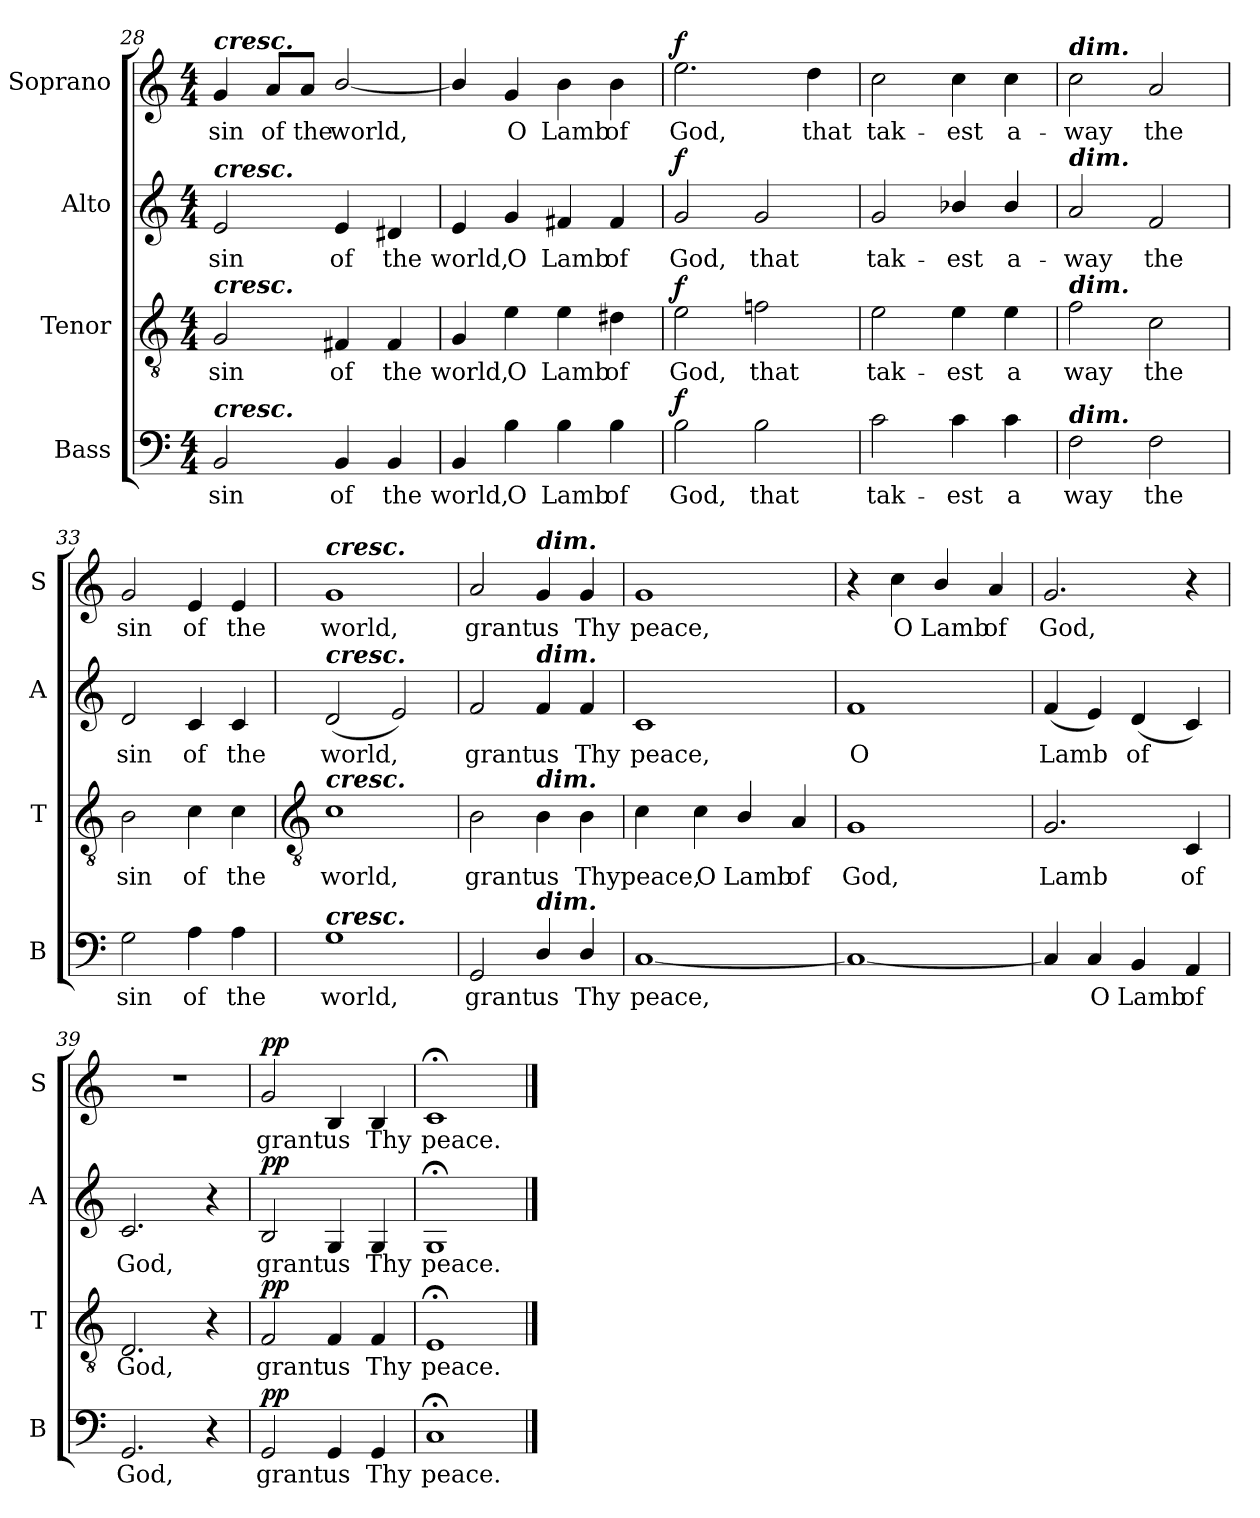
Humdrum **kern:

**kern	**text	**dynam	**kern	**text	**dynam	**kern	**text	**dynam	**kern	**text	**dynam
*part4	*part4	*part4	*part3	*part3	*part3	*part2	*part2	*part2	*part1	*part1	*part1
*staff4	*staff4	*staff4	*staff3	*staff3	*staff3	*staff2	*staff2	*staff2	*staff1	*staff1	*staff1
*I"Bass	*	*	*I"Tenor	*	*	*I"Alto	*	*	*I"Soprano	*	*
*I'B	*	*	*I'T	*	*	*I'A	*	*	*I'S	*	*
*clefF4	*	*	*clefGv2	*	*	*clefG2	*	*	*clefG2	*	*
*k[]	*	*	*k[]	*	*	*k[]	*	*	*k[]	*	*
*C:	*	*	*C:	*	*	*C:	*	*	*C:	*	*
*M4/4	*	*	*M4/4	*	*	*M4/4	*	*	*M4/4	*	*
=28	=28	=28	=28	=28	=28	=28	=28	=28	=28	=28	=28
!	!	!	!	!	!	!	!	!	!LO:TX:a:Bi:t=cresc.	!	!
!	!	!	!	!	!	!LO:TX:a:Bi:t=cresc.	!	!	!	!	!
!	!	!	!LO:TX:a:Bi:t=cresc.	!	!	!	!	!	!	!	!
!LO:TX:a:Bi:t=cresc.	!	!	!	!	!	!	!	!	!	!	!
!	!LO:LY:b	!	!	!LO:LY:b	!	!	!LO:LY:b	!	!	!LO:LY:b	!
2BB	sin	.	2G	sin	.	2e	sin	.	4g	sin	.
!	!	!	!	!	!	!	!	!	!	!LO:LY:b	!
.	.	.	.	.	.	.	.	.	8a/L	of	.
!	!	!	!	!	!	!	!	!	!	!LO:LY:b	!
.	.	.	.	.	.	.	.	.	8a/J	the	.
!	!LO:LY:b	!	!	!LO:LY:b	!	!	!LO:LY:b	!	!	!LO:LY:b	!
4BB	of	.	4F#X	of	.	4e	of	.	[2b/	world,	.
!	!LO:LY:b	!	!	!LO:LY:b	!	!	!LO:LY:b	!	!	!	!
4BB	the	.	4F#	the	.	4d#X	the	.	.	.	.
=29	=29	=29	=29	=29	=29	=29	=29	=29	=29	=29	=29
!	!LO:LY:b	!	!	!LO:LY:b	!	!	!LO:LY:b	!	!	!	!
4BB	world,	.	4G	world,	.	4e	world,	.	4b/]	.	.
!	!LO:LY:b	!	!	!LO:LY:b	!	!	!LO:LY:b	!	!	!LO:LY:b	!
4B	O	.	4e	O	.	4g	O	.	4g	O	.
!	!LO:LY:b	!	!	!LO:LY:b	!	!	!LO:LY:b	!	!	!LO:LY:b	!
4B	Lamb	.	4e	Lamb	.	4f#X	Lamb	.	4b	Lamb	.
!	!LO:LY:b	!	!	!LO:LY:b	!	!	!LO:LY:b	!	!	!LO:LY:b	!
4B	of	.	4d#X	of	.	4f#	of	.	4b	of	.
=30	=30	=30	=30	=30	=30	=30	=30	=30	=30	=30	=30
!	!LO:LY:b	!LO:DY:b	!	!LO:LY:b	!LO:DY:b	!	!LO:LY:b	!LO:DY:b	!	!LO:LY:b	!LO:DY:b
2B	God,	f	2e	God,	f	2g	God,	f	2.ee	God,	f
!	!LO:LY:b	!	!	!LO:LY:b	!	!	!LO:LY:b	!	!	!	!
2B	that	.	2fn	that	.	2g	that	.	.	.	.
!	!	!	!	!	!	!	!	!	!	!LO:LY:b	!
.	.	.	.	.	.	.	.	.	4dd	that	.
=31	=31	=31	=31	=31	=31	=31	=31	=31	=31	=31	=31
!	!LO:LY:b	!	!	!LO:LY:b	!	!	!LO:LY:b	!	!	!LO:LY:b	!
2c	tak-	.	2e	tak-	.	2g	tak-	.	2cc	tak-	.
!	!LO:LY:b	!	!	!LO:LY:b	!	!	!LO:LY:b	!	!	!LO:LY:b	!
4c	-est	.	4e	-est	.	4b-X/	-est	.	4cc	-est	.
!	!LO:LY:b	!	!	!LO:LY:b	!	!	!LO:LY:b	!	!	!LO:LY:b	!
4c	-a	.	4e	-a	.	4b-/	a-	.	4cc	a-	.
=32	=32	=32	=32	=32	=32	=32	=32	=32	=32	=32	=32
!	!	!	!	!	!	!	!	!	!LO:TX:a:Bi:t=dim.	!	!
!	!	!	!	!	!	!LO:TX:a:Bi:t=dim.	!	!	!	!	!
!	!	!	!LO:TX:a:Bi:t=dim.	!	!	!	!	!	!	!	!
!LO:TX:a:Bi:t=dim.	!	!	!	!	!	!	!	!	!	!	!
!	!LO:LY:b	!	!	!LO:LY:b	!	!	!LO:LY:b	!	!	!LO:LY:b	!
2F	way	.	2f	way	.	2a	-way	.	2cc	-way	.
!	!LO:LY:b	!	!	!LO:LY:b	!	!	!LO:LY:b	!	!	!LO:LY:b	!
2F	the	.	2c	the	.	2f	the	.	2a	the	.
=33	=33	=33	=33	=33	=33	=33	=33	=33	=33	=33	=33
!	!LO:LY:b	!	!	!LO:LY:b	!	!	!LO:LY:b	!	!	!LO:LY:b	!
2G	sin	.	2B	sin	.	2d	sin	.	2g	sin	.
!	!LO:LY:b	!	!	!LO:LY:b	!	!	!LO:LY:b	!	!	!LO:LY:b	!
4A	of	.	4c	of	.	4c	of	.	4e	of	.
!	!LO:LY:b	!	!	!LO:LY:b	!	!	!LO:LY:b	!	!	!LO:LY:b	!
4A	the	.	4c	the	.	4c	the	.	4e	the	.
!!LO:LB:g=z
=34	=34	=34	=34	=34	=34	=34	=34	=34	=34	=34	=34
*	*	*	*clefGv2	*	*	*	*	*	*	*	*
!	!	!	!	!	!	!	!	!	!LO:TX:a:Bi:t=cresc.	!	!
!	!	!	!	!	!	!LO:TX:a:Bi:t=cresc.	!	!	!	!	!
!	!	!	!LO:TX:a:Bi:t=cresc.	!	!	!	!	!	!	!	!
!LO:TX:a:Bi:t=cresc.	!	!	!	!	!	!	!	!	!	!	!
!	!LO:LY:b	!	!	!LO:LY:b	!	!	!LO:LY:b	!	!	!LO:LY:b	!
1G	world,	.	1c	world,	.	(<2d	world,	.	1g	world,	.
.	.	.	.	.	.	2e)	.	.	.	.	.
=35	=35	=35	=35	=35	=35	=35	=35	=35	=35	=35	=35
!	!LO:LY:b	!	!	!LO:LY:b	!	!	!LO:LY:b	!	!	!LO:LY:b	!
2GG	grant	.	2B	grant	.	2f	grant	.	2a	grant	.
!	!	!	!	!	!	!	!	!	!LO:TX:a:Bi:t=dim.	!	!
!	!	!	!	!	!	!LO:TX:a:Bi:t=dim.	!	!	!	!	!
!	!	!	!LO:TX:a:Bi:t=dim.	!	!	!	!	!	!	!	!
!LO:TX:a:Bi:t=dim.	!	!	!	!	!	!	!	!	!	!	!
!	!LO:LY:b	!	!	!LO:LY:b	!	!	!LO:LY:b	!	!	!LO:LY:b	!
4D/	us	.	4B	us	.	4f	us	.	4g	us	.
!	!LO:LY:b	!	!	!LO:LY:b	!	!	!LO:LY:b	!	!	!LO:LY:b	!
4D/	Thy	.	4B	Thy	.	4f	Thy	.	4g	Thy	.
=36	=36	=36	=36	=36	=36	=36	=36	=36	=36	=36	=36
!	!LO:LY:b	!	!	!LO:LY:b	!	!	!LO:LY:b	!	!	!LO:LY:b	!
[1C	peace,	.	4c	peace,	.	1c	peace,	.	1g	peace,	.
!	!	!	!	!LO:LY:b	!	!	!	!	!	!	!
.	.	.	4c	O	.	.	.	.	.	.	.
!	!	!	!	!LO:LY:b	!	!	!	!	!	!	!
.	.	.	4B/	Lamb	.	.	.	.	.	.	.
!	!	!	!	!LO:LY:b	!	!	!	!	!	!	!
.	.	.	4A	of	.	.	.	.	.	.	.
=37	=37	=37	=37	=37	=37	=37	=37	=37	=37	=37	=37
!	!	!	!	!LO:LY:b	!	!	!LO:LY:b	!	!	!	!
1C_	.	.	1G	God,	.	1f	O	.	4r	.	.
!	!	!	!	!	!	!	!	!	!	!LO:LY:b	!
.	.	.	.	.	.	.	.	.	4cc	O	.
!	!	!	!	!	!	!	!	!	!	!LO:LY:b	!
.	.	.	.	.	.	.	.	.	4b/	Lamb	.
!	!	!	!	!	!	!	!	!	!	!LO:LY:b	!
.	.	.	.	.	.	.	.	.	4a	of	.
=38	=38	=38	=38	=38	=38	=38	=38	=38	=38	=38	=38
!	!	!	!	!LO:LY:b	!	!	!LO:LY:b	!	!	!LO:LY:b	!
4C]	.	.	2.G	Lamb	.	(<4f	Lamb	.	2.g	God,	.
!	!LO:LY:b	!	!	!	!	!	!	!	!	!	!
4C	O	.	.	.	.	4e)	.	.	.	.	.
!	!LO:LY:b	!	!	!	!	!	!LO:LY:b	!	!	!	!
4BB	Lamb	.	.	.	.	(<4d	of	.	.	.	.
!	!LO:LY:b	!	!	!LO:LY:b	!	!	!	!	!	!	!
4AA	of	.	4C	of	.	4c)	.	.	4r	.	.
=39	=39	=39	=39	=39	=39	=39	=39	=39	=39	=39	=39
!	!LO:LY:b	!	!	!LO:LY:b	!	!	!LO:LY:b	!	!	!	!
2.GG	God,	.	2.D	God,	.	2.c	God,	.	1r	.	.
4r	.	.	4r	.	.	4r	.	.	.	.	.
=40	=40	=40	=40	=40	=40	=40	=40	=40	=40	=40	=40
!	!LO:LY:b	!LO:DY:b	!	!LO:LY:b	!LO:DY:b	!	!LO:LY:b	!LO:DY:b	!	!LO:LY:b	!LO:DY:b
2GG	grant	pp	2F	grant	pp	2B	grant	pp	2g	grant	pp
!	!LO:LY:b	!	!	!LO:LY:b	!	!	!LO:LY:b	!	!	!LO:LY:b	!
4GG	us	.	4F	us	.	4G	us	.	4B	us	.
!	!LO:LY:b	!	!	!LO:LY:b	!	!	!LO:LY:b	!	!	!LO:LY:b	!
4GG	Thy	.	4F	Thy	.	4G	Thy	.	4B	Thy	.
=41	=41	=41	=41	=41	=41	=41	=41	=41	=41	=41	=41
!	!LO:LY:b	!	!	!LO:LY:b	!	!	!LO:LY:b	!	!	!LO:LY:b	!
1C;<	peace.	.	1E;<	peace.	.	1G;<	peace.	.	1c;<	peace.	.
==	==	==	==	==	==	==	==	==	==	==	==
*-	*-	*-	*-	*-	*-	*-	*-	*-	*-	*-	*-
